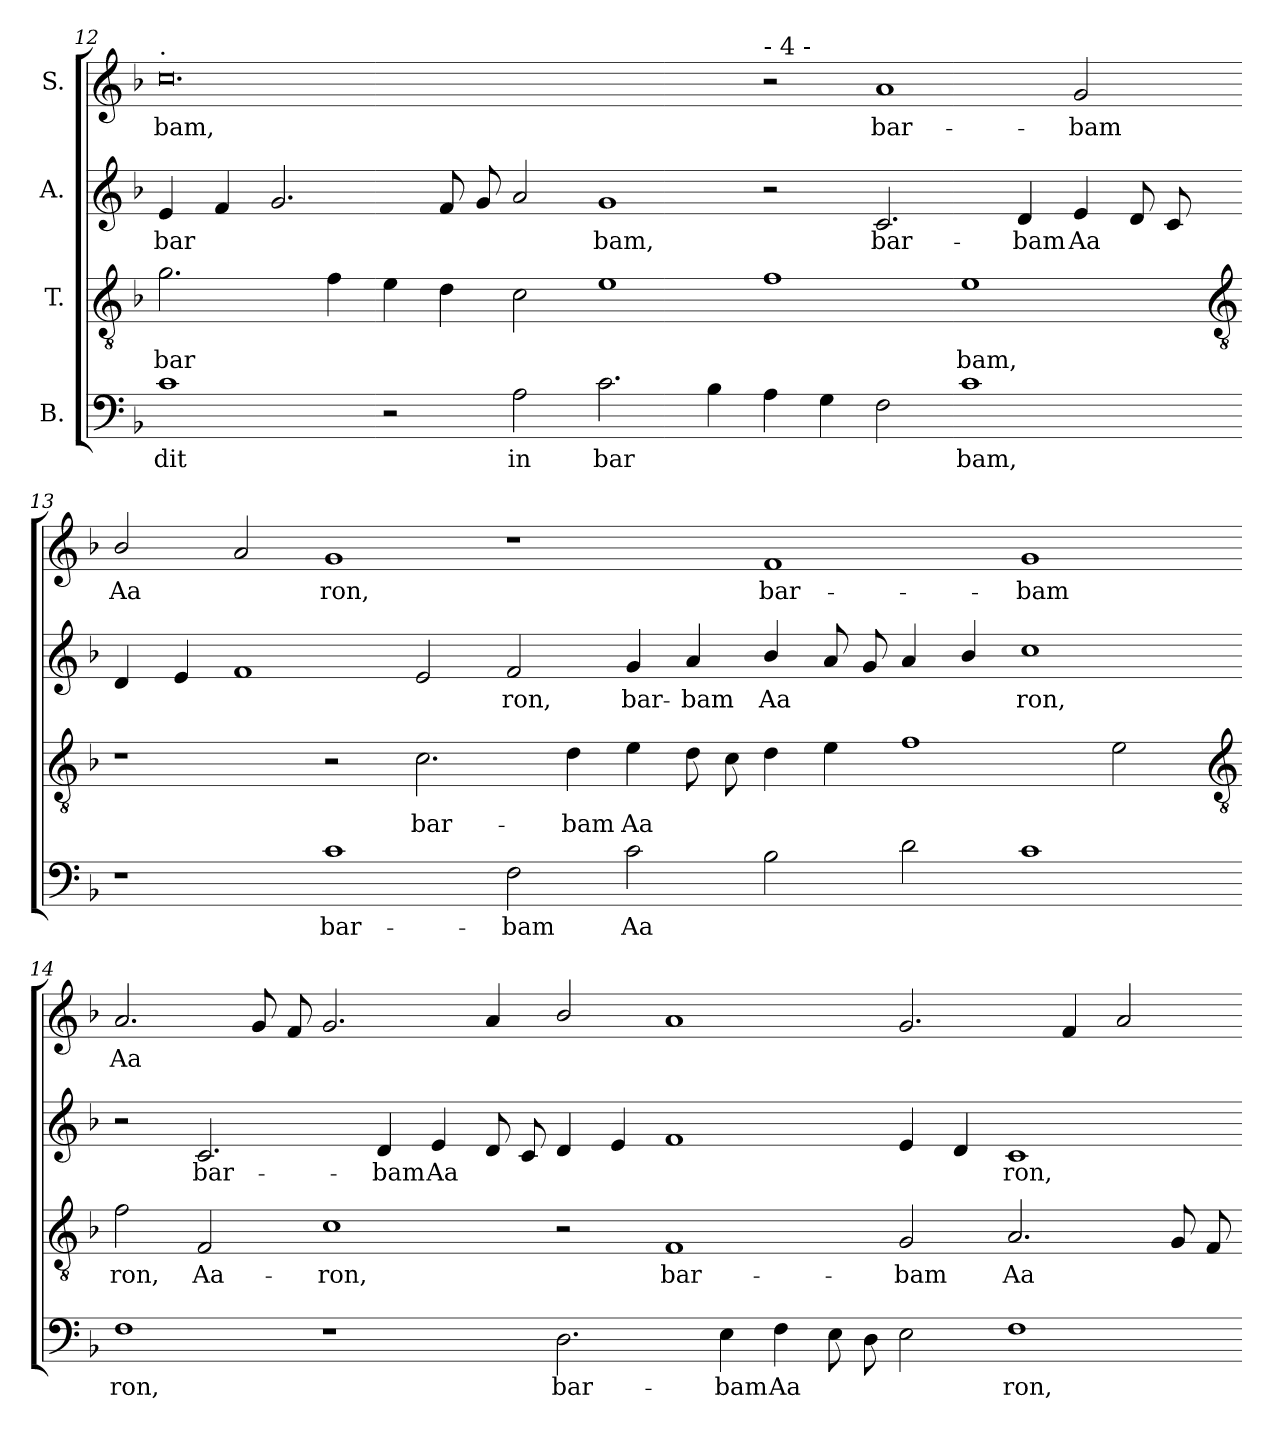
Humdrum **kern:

**kern	**text	**kern	**text	**kern	**text	**kern	**text
*part4	*part4	*part3	*part3	*part2	*part2	*part1	*part1
*staff4	*staff4	*staff3	*staff3	*staff2	*staff2	*staff1	*staff1
*I"B.	*	*I"T.	*	*I"A.	*	*I"S.	*
!!LO:LB:g=z
*clefF4	*	*clefGv2	*	*clefG2	*	*clefG2	*
*k[b-]	*	*k[b-]	*	*k[b-]	*	*k[b-]	*
*F:	*	*F:	*	*F:	*	*F:	*
=12	=12	=12	=12	=12	=12	=12	=12
!	!	!	!	!	!	!LO:TX:a:t=.	!
!	!LO:LY:b	!	!LO:LY:b	!	!LO:LY:b	!	!LO:LY:b
1c	-dit	2.g	bar	4e	bar	0.cc	bam,
.	.	.	.	4f	.	.	.
.	.	.	.	2.g	.	.	.
.	.	4f	.	.	.	.	.
2r	.	4e	.	.	.	.	.
.	.	4d	.	8f	.	.	.
.	.	.	.	8g	.	.	.
!	!LO:LY:b	!	!	!	!	!	!
2A	in	2c	.	2a	.	.	.
!	!LO:LY:b	!	!	!	!LO:LY:b	!	!
2.c	bar	1e	.	1g	bam,	.	.
4B-	.	.	.	.	.	.	.
!	!	!	!	!	!	!LO:TX:a:t=- 4 -	!
4A	.	1f	.	2r	.	2r	.
4G	.	.	.	.	.	.	.
!	!	!	!	!	!LO:LY:b	!	!LO:LY:b
2F	.	.	.	2.c	bar-	1a	bar-
!	!LO:LY:b	!	!LO:LY:b	!	!	!	!
1c	bam,	1e	bam,	.	.	.	.
!	!	!	!	!	!LO:LY:b	!	!
.	.	.	.	4d	-bam	.	.
!	!	!	!	!	!LO:LY:b	!	!LO:LY:b
.	.	.	.	4e	Aa	2g	-bam
.	.	.	.	8d	.	.	.
.	.	.	.	8c	.	.	.
!!LO:LB:g=z
=13-	=13-	=13-	=13-	=13-	=13-	=13-	=13-
*	*	*clefGv2	*	*	*	*	*
!	!	!	!	!	!	!	!LO:LY:b
1r	.	1r	.	4d	.	2b-/	Aa
.	.	.	.	4e	.	.	.
.	.	.	.	1f	.	2a	.
!	!LO:LY:b	!	!	!	!	!	!LO:LY:b
1c	bar-	2r	.	.	.	1g	ron,
!	!	!	!LO:LY:b	!	!	!	!
.	.	2.c	bar-	2e	.	.	.
!	!LO:LY:b	!	!	!	!LO:LY:b	!	!
2F	-bam	.	.	2f	ron,	1r	.
!	!	!	!LO:LY:b	!	!	!	!
.	.	4d	-bam	.	.	.	.
!	!LO:LY:b	!	!LO:LY:b	!	!LO:LY:b	!	!
2c	Aa	4e	Aa	4g	bar-	.	.
!	!	!	!	!	!LO:LY:b	!	!
.	.	8d	.	4a	-bam	.	.
.	.	8c	.	.	.	.	.
!	!	!	!	!	!LO:LY:b	!	!LO:LY:b
2B-	.	4d	.	4b-/	Aa	1f	bar-
.	.	4e	.	8a/	.	.	.
.	.	.	.	8g/	.	.	.
2d	.	1f	.	4a/	.	.	.
.	.	.	.	4b-/	.	.	.
!	!	!	!	!	!LO:LY:b	!	!LO:LY:b
1c	.	.	.	1cc	ron,	1g	-bam
.	.	2e	.	.	.	.	.
!!LO:LB:g=z
=14-	=14-	=14-	=14-	=14-	=14-	=14-	=14-
*	*	*clefGv2	*	*	*	*	*
!	!LO:LY:b	!	!LO:LY:b	!	!	!	!LO:LY:b
1F	ron,	2f	ron,	2r	.	2.a	Aa
!	!	!	!LO:LY:b	!	!LO:LY:b	!	!
.	.	2F	Aa-	2.c	bar-	.	.
.	.	.	.	.	.	8g	.
.	.	.	.	.	.	8f	.
!	!	!	!LO:LY:b	!	!	!	!
1r	.	1c	-ron,	.	.	2.g	.
!	!	!	!	!	!LO:LY:b	!	!
.	.	.	.	4d	-bam	.	.
!	!	!	!	!	!LO:LY:b	!	!
.	.	.	.	4e	Aa	.	.
.	.	.	.	8d	.	4a	.
.	.	.	.	8c	.	.	.
!	!LO:LY:b	!	!	!	!	!	!
2.D	bar-	2r	.	4d	.	2b-/	.
.	.	.	.	4e	.	.	.
!	!	!	!LO:LY:b	!	!	!	!
.	.	1F	bar-	1f	.	1a	.
!	!LO:LY:b	!	!	!	!	!	!
4E	-bam	.	.	.	.	.	.
!	!LO:LY:b	!	!	!	!	!	!
4F	Aa	.	.	.	.	.	.
8E	.	.	.	.	.	.	.
8D	.	.	.	.	.	.	.
!	!	!	!LO:LY:b	!	!	!	!
2E	.	2G	-bam	4e	.	2.g	.
.	.	.	.	4d	.	.	.
!	!LO:LY:b	!	!LO:LY:b	!	!LO:LY:b	!	!
1F	ron,	2.A	Aa	1c	ron,	.	.
.	.	.	.	.	.	4f	.
.	.	.	.	.	.	2a	.
.	.	8G	.	.	.	.	.
.	.	8F	.	.	.	.	.
=-	=-	=-	=-	=-	=-	=-	=-
*-	*-	*-	*-	*-	*-	*-	*-
